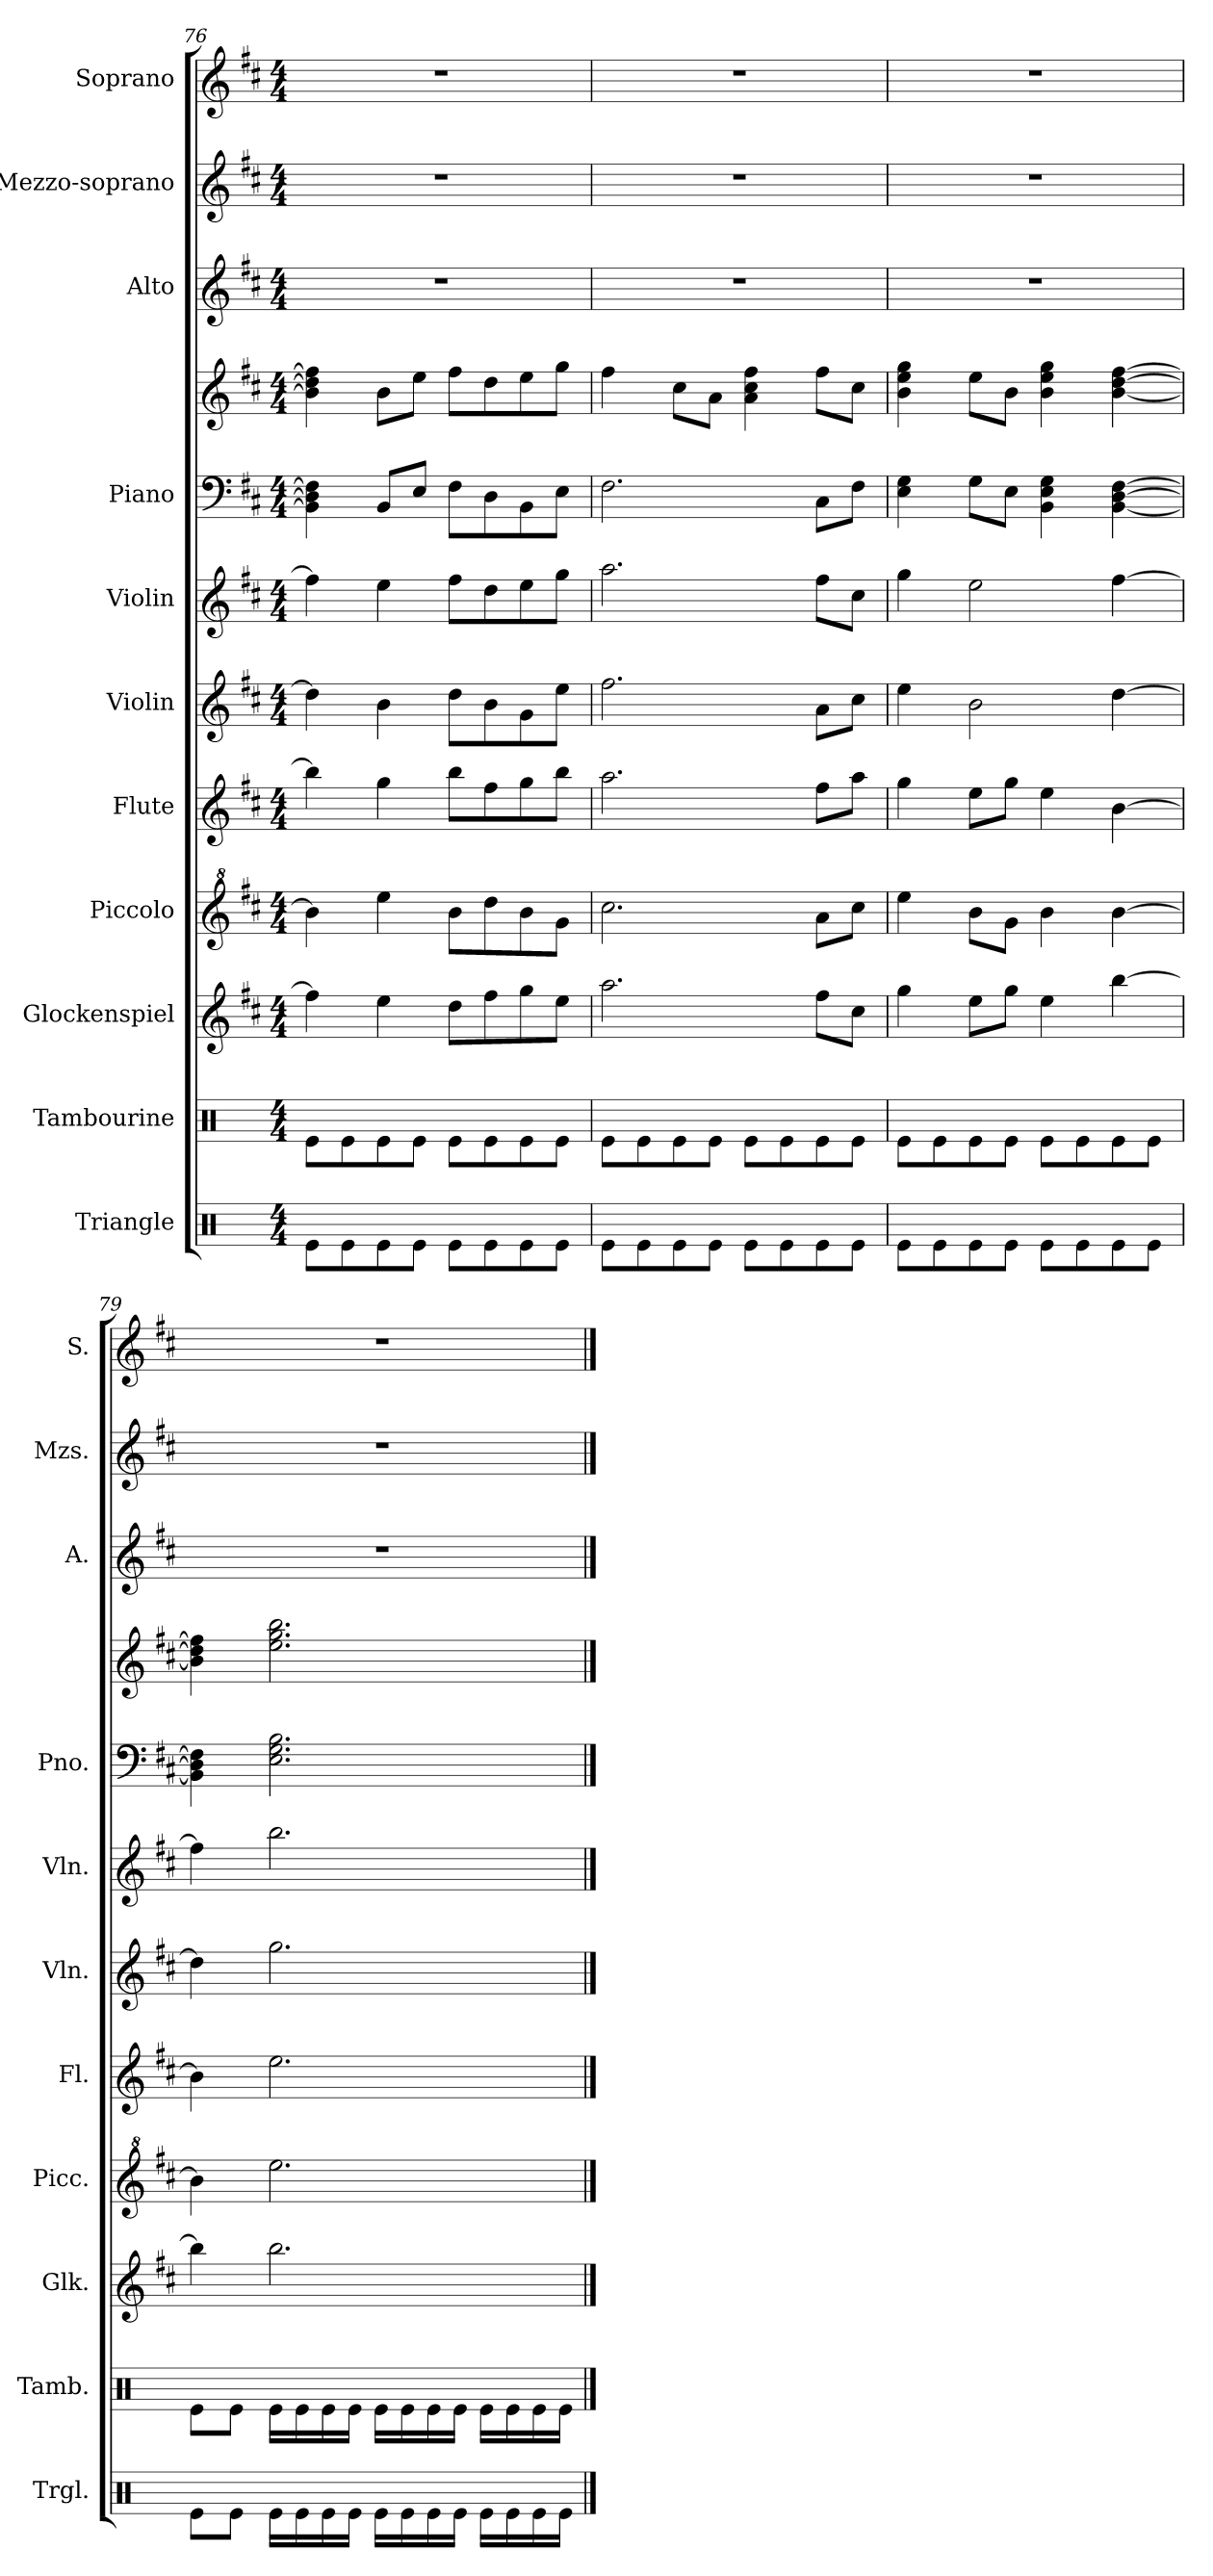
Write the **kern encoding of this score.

**kern	**kern	**kern	**kern	**kern	**kern	**kern	**kern	**kern	**kern	**kern	**kern
*part11	*part10	*part9	*part8	*part7	*part6	*part5	*part4	*part4	*part3	*part2	*part1
*staff12	*staff11	*staff10	*staff9	*staff8	*staff7	*staff6	*staff5	*staff4	*staff3	*staff2	*staff1
*I"Triangle	*I"Tambourine	*I"Glockenspiel	*I"Piccolo	*I"Flute	*I"Violin	*I"Violin	*I"Piano	*	*I"Alto	*I"Mezzo-soprano	*I"Soprano
*I'Trgl.	*I'Tamb.	*I'Glk.	*I'Picc.	*I'Fl.	*I'Vln.	*I'Vln.	*I'Pno.	*	*I'A.	*I'Mzs.	*I'S.
*clefX	*clefX	*clefG2	*clefG^2	*clefG2	*clefG2	*clefG2	*clefF4	*clefG2	*clefG2	*clefG2	*clefG2
*	*	*ITrd-14c-24	*ITrd-7c-12	*	*	*	*	*	*	*	*
*k[]	*k[]	*k[f#c#]	*k[f#c#]	*k[f#c#]	*k[f#c#]	*k[f#c#]	*k[f#c#]	*k[f#c#]	*k[f#c#]	*k[f#c#]	*k[f#c#]
*M4/4	*M4/4	*M4/4	*M4/4	*M4/4	*M4/4	*M4/4	*M4/4	*M4/4	*M4/4	*M4/4	*M4/4
=76	=76	=76	=76	=76	=76	=76	=76	=76	=76	=76	=76
8Re\L	8Re\L	4ffff#\]	4bbb\]	4bb\]	4dd\]	4ff#\]	4BB\] 4D\] 4F#\]	4b\] 4dd\] 4ff#\]	1r	1r	1r
8Re\	8Re\	.	.	.	.	.	.	.	.	.	.
8Re\	8Re\	4eeee\	4eeee\	4gg\	4b\	4ee\	8BB/L	8b\L	.	.	.
8Re\J	8Re\J	.	.	.	.	.	8E/J	8ee\J	.	.	.
8Re\L	8Re\L	8dddd\L	8bbb\L	8bb\L	8dd\L	8ff#\L	8F#\L	8ff#\L	.	.	.
8Re\	8Re\	8ffff#\	8dddd\	8ff#\	8b\	8dd\	8D\	8dd\	.	.	.
8Re\	8Re\	8gggg\	8bbb\	8gg\	8g\	8ee\	8BB\	8ee\	.	.	.
8Re\J	8Re\J	8eeee\J	8ggg\J	8bb\J	8ee\J	8gg\J	8E\J	8gg\J	.	.	.
=77	=77	=77	=77	=77	=77	=77	=77	=77	=77	=77	=77
8Re\L	8Re\L	2.aaaa\	2.cccc#\	2.aa\	2.ff#\	2.aa\	2.F#\	4ff#\	1r	1r	1r
8Re\	8Re\	.	.	.	.	.	.	.	.	.	.
8Re\	8Re\	.	.	.	.	.	.	8cc#\L	.	.	.
8Re\J	8Re\J	.	.	.	.	.	.	8a\J	.	.	.
8Re\L	8Re\L	.	.	.	.	.	.	4a\ 4cc#\ 4ff#\	.	.	.
8Re\	8Re\	.	.	.	.	.	.	.	.	.	.
8Re\	8Re\	8ffff#\L	8aaa\L	8ff#\L	8a\L	8ff#\L	8C#\L	8ff#\L	.	.	.
8Re\J	8Re\J	8cccc#\J	8cccc#\J	8aa\J	8cc#\J	8cc#\J	8F#\J	8cc#\J	.	.	.
!!LO:PB:g=z
=78	=78	=78	=78	=78	=78	=78	=78	=78	=78	=78	=78
8Re\L	8Re\L	4gggg\	4eeee\	4gg\	4ee\	4gg\	4E\ 4G\	4b\ 4ee\ 4gg\	1r	1r	1r
8Re\	8Re\	.	.	.	.	.	.	.	.	.	.
8Re\	8Re\	8eeee\L	8bbb\L	8ee\L	2b\	2ee\	8G\L	8ee\L	.	.	.
8Re\J	8Re\J	8gggg\J	8ggg\J	8gg\J	.	.	8E\J	8b\J	.	.	.
8Re\L	8Re\L	4eeee\	4bbb\	4ee\	.	.	4BB\ 4E\ 4G\	4b\ 4ee\ 4gg\	.	.	.
8Re\	8Re\	.	.	.	.	.	.	.	.	.	.
8Re\	8Re\	[4bbbb\	[4bbb\	[4b\	[4dd\	[4ff#\	[4BB\ [4D\ [4F#\	[4b\ [4dd\ [4ff#\	.	.	.
8Re\J	8Re\J	.	.	.	.	.	.	.	.	.	.
=79	=79	=79	=79	=79	=79	=79	=79	=79	=79	=79	=79
8Re\L	8Re\L	4bbbb\]	4bbb\]	4b\]	4dd\]	4ff#\]	4BB\] 4D\] 4F#\]	4b\] 4dd\] 4ff#\]	1r	1r	1r
8Re\J	8Re\J	.	.	.	.	.	.	.	.	.	.
16Re\LL	16Re\LL	2.bbbb\	2.eeee\	2.ee\	2.gg\	2.bb\	2.E\ 2.G\ 2.B\	2.ee\ 2.gg\ 2.bb\	.	.	.
16Re\	16Re\	.	.	.	.	.	.	.	.	.	.
16Re\	16Re\	.	.	.	.	.	.	.	.	.	.
16Re\JJ	16Re\JJ	.	.	.	.	.	.	.	.	.	.
16Re\LL	16Re\LL	.	.	.	.	.	.	.	.	.	.
16Re\	16Re\	.	.	.	.	.	.	.	.	.	.
16Re\	16Re\	.	.	.	.	.	.	.	.	.	.
16Re\JJ	16Re\JJ	.	.	.	.	.	.	.	.	.	.
16Re\LL	16Re\LL	.	.	.	.	.	.	.	.	.	.
16Re\	16Re\	.	.	.	.	.	.	.	.	.	.
16Re\	16Re\	.	.	.	.	.	.	.	.	.	.
16Re\JJ	16Re\JJ	.	.	.	.	.	.	.	.	.	.
==	==	==	==	==	==	==	==	==	==	==	==
*-	*-	*-	*-	*-	*-	*-	*-	*-	*-	*-	*-
